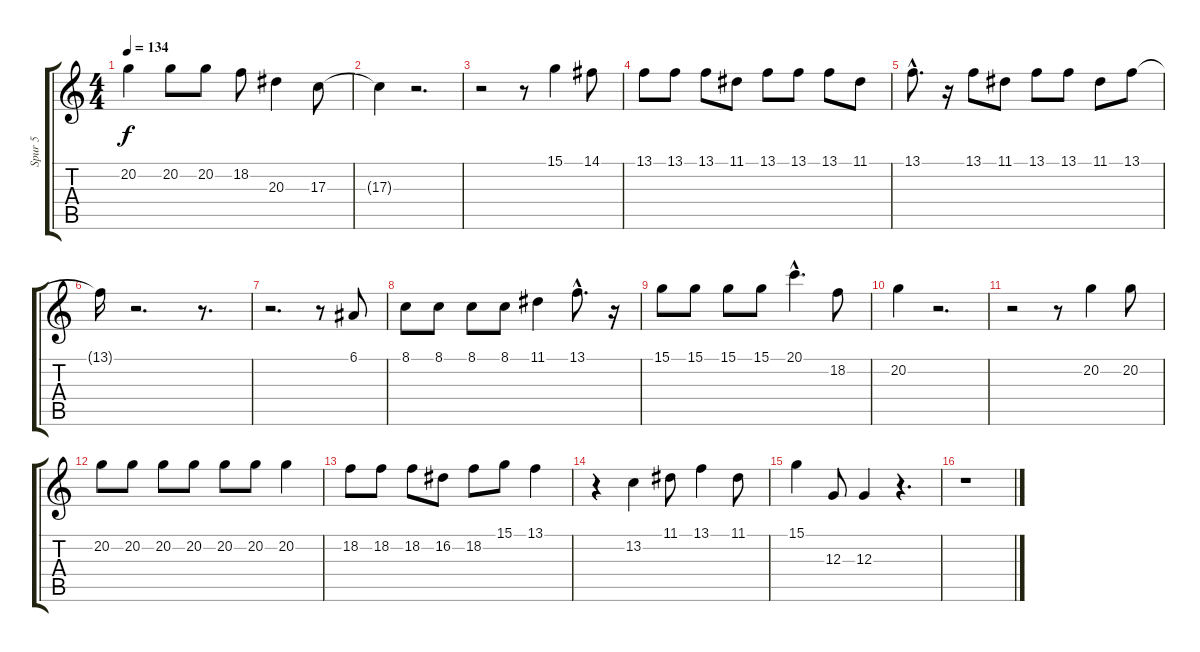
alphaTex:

\track ("Spur 5" "Spur 5") {instrument lead6voice}
\staff {score tabs}
\tuning (E4 B3 G3 D3 A2 E2) {hide}
\ts (4 4)
\tempo 134
\clef g2
\ks c
20.2.4{dy f} 20.2.8 20.2.8 18.2.8 20.3.4 17.3.8 |
17.3{t}.4 r.2{d} |
r.2 r.8 15.1.4 14.1.8 |
13.1.8 13.1.8 13.1.8 11.1.8 13.1.8 13.1.8 13.1.8 11.1.8 |
13.1{hac}.8{d} r.16 13.1.8 11.1.8 13.1.8 13.1.8 11.1.8 13.1.8 |
13.1{t}.16 r.2{d} r.8{d} |
r.2{d} r.8 6.1.8 |
8.1.8 8.1.8 8.1.8 8.1.8 11.1.4 13.1{hac}.8{d} r.16 |
15.1.8 15.1.8 15.1.8 15.1.8 20.1{hac}.4{d} 18.2.8 |
20.2.4 r.2{d} |
r.2 r.8 20.2.4 20.2.8 |
20.2.8 20.2.8 20.2.8 20.2.8 20.2.8 20.2.8 20.2.4 |
18.2.8 18.2.8 18.2.8 16.2.8 18.2.8 15.1.8 13.1.4 |
r.4 13.2.4 11.1.8 13.1.4 11.1.8 |
15.1.4 12.3.8 12.3.4 r.4{d} |
r.1
